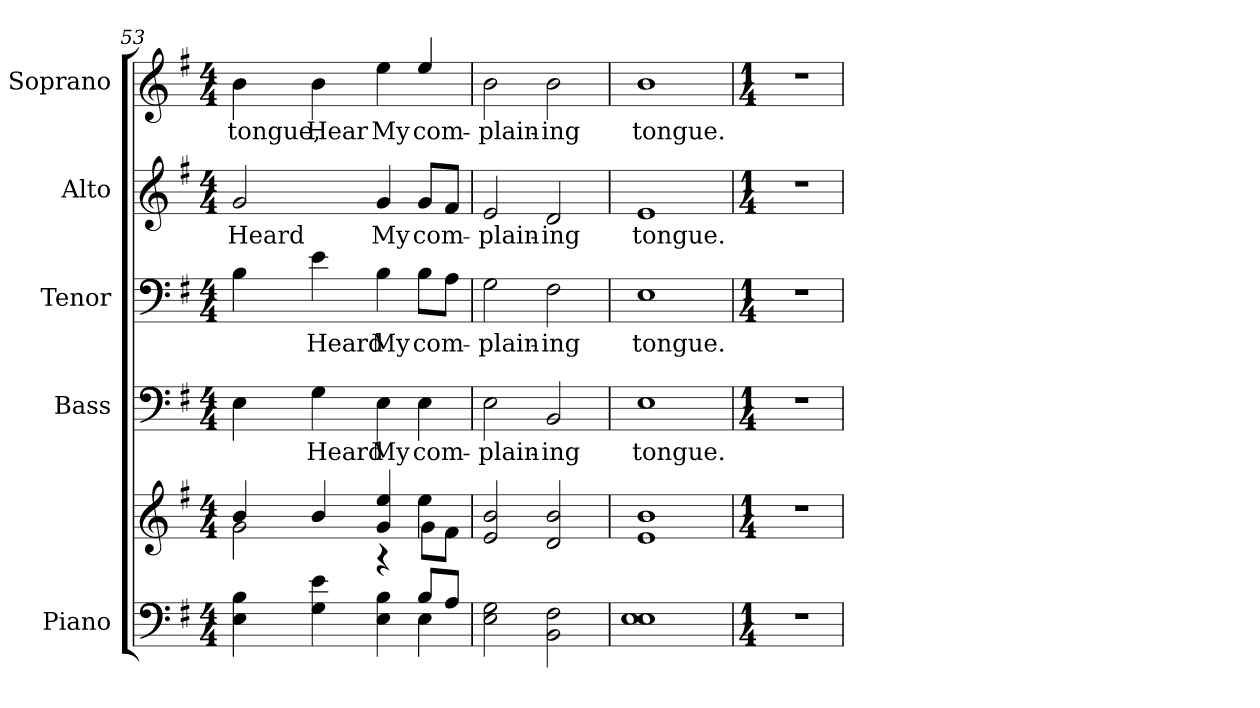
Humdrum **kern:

**kern	**kern	**kern	**text	**kern	**text	**kern	**text	**kern	**text
*part5	*part5	*part4	*part4	*part3	*part3	*part2	*part2	*part1	*part1
*staff6	*staff5	*staff4	*staff4	*staff3	*staff3	*staff2	*staff2	*staff1	*staff1
*I"Piano	*	*I"Bass	*	*I"Tenor	*	*I"Alto	*	*I"Soprano	*
*I'Pno.	*	*I'B.	*	*I'T.	*	*I'A.	*	*I'S.	*
*clefF4	*clefG2	*clefF4	*	*clefF4	*	*clefG2	*	*clefG2	*
*k[f#]	*k[f#]	*k[f#]	*	*k[f#]	*	*k[f#]	*	*k[f#]	*
*G:	*G:	*G:	*	*G:	*	*G:	*	*G:	*
*M4/4	*M4/4	*M4/4	*	*M4/4	*	*M4/4	*	*M4/4	*
=53	=53	=53	=53	=53	=53	=53	=53	=53	=53
*^	*^	*	*	*	*	*	*	*	*
!	!	!	!	!	!	!	!	!	!LO:LY:b:color=#000000	!	!
!	!	!	!	!	!	!	!	!	!	!	!LO:LY:b:color=#000000
4Ei\ 4Bi	2ryy	4bi/	2gi\	4Ei\	.	4Bi\	.	2gi/	Heard	4bi\	tongue,
!	!	!	!	!	!LO:LY:b:color=#000000	!	!	!	!	!	!
!	!	!	!	!	!	!	!LO:LY:b:color=#000000	!	!	!	!
!	!	!	!	!	!	!	!	!	!	!	!LO:LY:b:color=#000000
4Gi\ 4ei	.	4bi/	.	4Gi\	Heard	4ei\	Heard	.	.	4bi\	Hear
!	!	!	!	!	!LO:LY:b:color=#000000	!	!	!	!	!	!
!	!	!	!	!	!	!	!LO:LY:b:color=#000000	!	!	!	!
!	!	!	!	!	!	!	!	!	!LO:LY:b:color=#000000	!	!
!	!	!	!	!	!	!	!	!	!	!	!LO:LY:b:color=#000000
4Ei\ 4Bi	4ryy	4gi/ 4eei	4r	4Ei\	My	4Bi\	My	4gi/	My	4eei\	My
!	!	!	!	!	!LO:LY:b:color=#000000	!	!	!	!	!	!
!	!	!	!	!	!	!	!LO:LY:b:color=#000000	!	!	!	!
!	!	!	!	!	!	!	!	!	!LO:LY:b:color=#000000	!	!
!	!	!	!	!	!	!	!	!	!	!	!LO:LY:b:color=#000000
8Bi/L	4Ei\	4eei\	8gi\L	4Ei\	com-	8Bi\L	com-	8gi/L	com-	4eei/	com-
8Ai/J	.	.	8f#i\J	.	.	8Ai\J	.	8f#i/J	.	.	.
*v	*v	*	*	*	*	*	*	*	*	*	*
*	*v	*v	*	*	*	*	*	*	*	*
!!LO:PB:g=z
=54	=54	=54	=54	=54	=54	=54	=54	=54	=54
*	*^	*	*	*	*	*	*	*	*
!	!	!	!	!LO:LY:b:color=#000000	!	!	!	!	!	!
*	*v	*v	*	*	*	*	*	*	*	*
*	*^	*	*	*	*	*	*	*	*
!	!	!	!	!	!	!LO:LY:b:color=#000000	!	!	!	!
*	*v	*v	*	*	*	*	*	*	*	*
*	*^	*	*	*	*	*	*	*	*
!	!	!	!	!	!	!	!	!LO:LY:b:color=#000000	!	!
*	*v	*v	*	*	*	*	*	*	*	*
*	*^	*	*	*	*	*	*	*	*
!	!	!	!	!	!	!	!	!	!	!LO:LY:b:color=#000000
*	*v	*v	*	*	*	*	*	*	*	*
2Ei\ 2Gi	2ei/ 2bi	2Ei\	-plain-	2Gi\	-plain-	2ei/	-plain-	2bi\	-plain-
!	!	!	!LO:LY:b:color=#000000	!	!	!	!	!	!
!	!	!	!	!	!LO:LY:b:color=#000000	!	!	!	!
!	!	!	!	!	!	!	!LO:LY:b:color=#000000	!	!
!	!	!	!	!	!	!	!	!	!LO:LY:b:color=#000000
2BBi\ 2F#i	2di/ 2bi	2BBi/	-ing	2F#i\	-ing	2di/	-ing	2bi\	-ing
=55	=55	=55	=55	=55	=55	=55	=55	=55	=55
!	!	!	!LO:LY:b:color=#000000	!	!	!	!	!	!
!	!	!	!	!	!LO:LY:b:color=#000000	!	!	!	!
!	!	!	!	!	!	!	!LO:LY:b:color=#000000	!	!
!	!	!	!	!	!	!	!	!	!LO:LY:b:color=#000000
1Ei 1Ei	1ei 1bi	1Ei	tongue.	1Ei	tongue.	1ei	tongue.	1bi	tongue.
=56	=56	=56	=56	=56	=56	=56	=56	=56	=56
*M1/4	*M1/4	*M1/4	*	*M1/4	*	*M1/4	*	*M1/4	*
!LO:N:vis=1	!LO:N:vis=1	!LO:N:vis=1	!	!LO:N:vis=1	!	!LO:N:vis=1	!	!LO:N:vis=1	!
4r	4r	4r	.	4r	.	4r	.	4r	.
=	=	=	=	=	=	=	=	=	=
*-	*-	*-	*-	*-	*-	*-	*-	*-	*-
